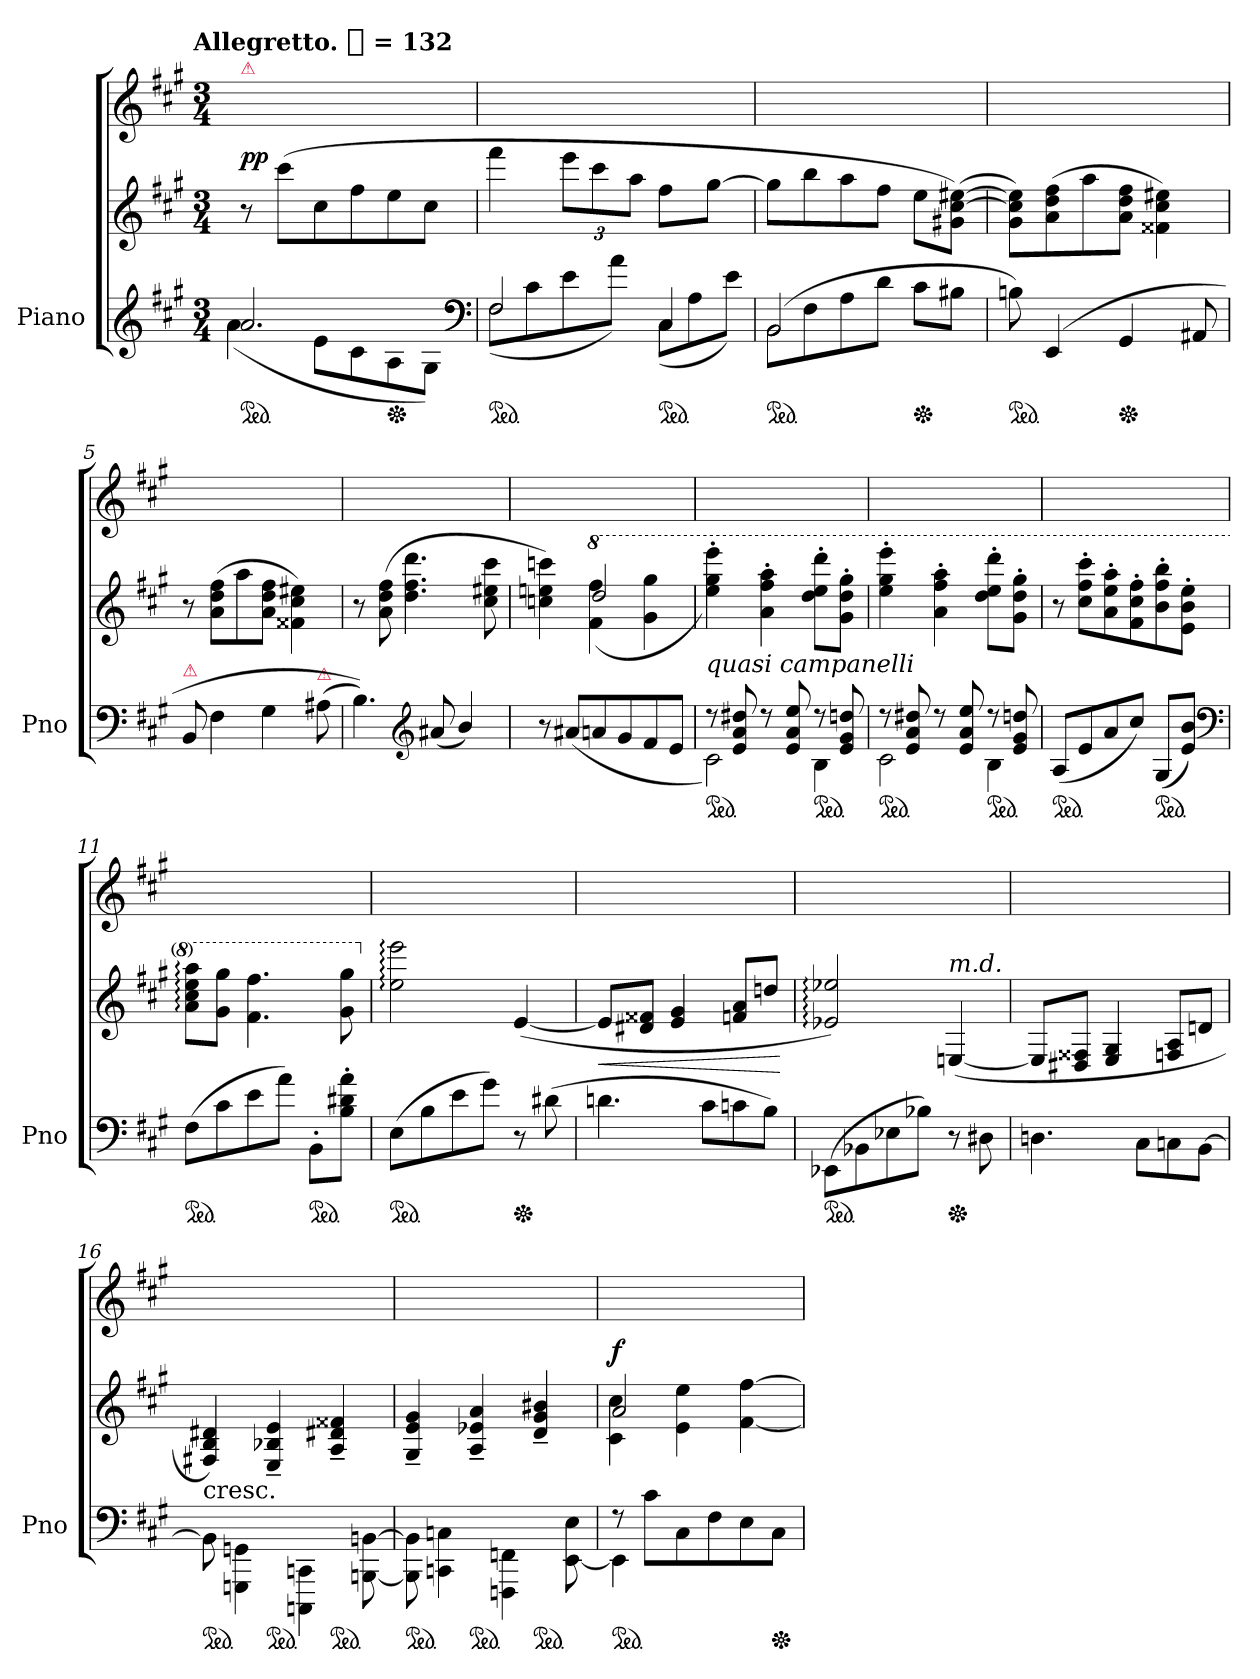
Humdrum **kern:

**kern	**kern	**kern	**dynam
*part1	*part1	*part1	*part1
*staff3	*staff2	*staff1	*staff1/2/3
*I"Piano	*	*	*
*I'Pno	*	*	*
*clefG2	*clefG2	*clefG2	*
*k[f#c#g#]	*k[f#c#g#]	*k[f#c#g#]	*
*A:	*A:	*A:	*
!!LO:TX:omd:t=Allegretto. [quarter] = 132
*M3/4	*M3/4	*M3/4	*
*MM132	*MM132	*MM132	*
=1	=1	=1	=1
*^	*	*	*
!	!	!	!LO:TX:a:color=crimson:t=⚠	!
!	!	!	!	!LO:DY:c=2
*ped	*	*	*	*
2.a/	(>4a\	8r	2.ryy	pp
.	.	(8ccc#\L	.	.
.	8e\L	8cc#\	.	.
.	8c#\	8ff#\	.	.
*Xped	*	*	*	*
.	8A\	8ee\	.	.
.	8G#\J)	8cc#\J	.	.
*clefF4	*	*	*	*
=2	=2	=2	=2	=2
!	!LO:N:vis=2	!	!	!
*ped	*	*	*	*
2F#/	(>8F#\	4fff#\	2.ryy	.
.	8c#\	.	.	.
.	8e\	12eee\L	.	.
.	.	12ccc#\	.	.
.	8a\J)	.	.	.
.	.	12aa\J	.	.
*	*Xtuplet	*	*	*
*ped	*	*	*	*
4C#/	(>12C#\L	8ff#\L	.	.
.	12A\	.	.	.
.	.	[8gg#\J	.	.
.	12e\J)	.	.	.
=3	=3	=3	=3	=3
!	!LO:N:vis=2	!	!	!
*ped	*	*	*	*
(2BB/	8BB\	8gg#\L]	2.ryy	.
.	8F#\	8bb\	.	.
.	8A\	8aa\	.	.
.	8d\J	8ff#\J	.	.
*Xped	*	*	*	*
8c#\L	4ryy	8ee\L	.	.
8B#X\J	.	(<8g#X\ [8cc#\ [8ee#X\J)	.	.
*v	*v	*	*	*
=4	=4	=4	=4
*ped	*	*	*
8Bn\)	8g#\ 8cc#]\ 8ee#]\L)	2.ryy	.
(4EE/	(8a\ 8dd\ 8ff#\	.	.
.	8aa\	.	.
*Xped	*	*	*
4GG#/	8a\ 8dd\ 8ff#\J	.	.
.	4f##X\ 4cc#\ 4ee#X\)	.	.
8AA#X/	.	.	.
=5	=5	=5	=5
!LO:TX:a:color=crimson:t=⚠	!	!	!
8BB/	8r	2.ryy	.
4F#\	(8a\ 8dd\ 8ff#\L	.	.
.	8aa\	.	.
4G#\	8a\ 8dd\ 8ff#\J	.	.
.	4f##X\ 4cc#\ 4ee#X\)	.	.
!LO:TX:a:color=crimson:t=⚠	!	!	!
(8A#X\	.	.	.
=6	=6	=6	=6
4.B\))	8r	2.ryy	.
.	(8a\ 8dd\ 8ff#\	.	.
.	4.dd\ 4.ff#\ 4.ddd\	.	.
*clefG2	*	*	*
(8a#X/	.	.	.
4b/)	.	.	.
.	8cc#\ 8ee#X\ 8ccc#\	.	.
=7	=7	=7	=7
*	*^	*	*
8r	4ccn\ 4een\ 4cccn\)	4ryy	2.ryy	.
(8a#X/L	.	.	.	.
*	*8va	*	*	*
8an/	2ddd/	(>4ff#\ 4fff#\	.	.
8g#/	.	.	.	.
8f#/	.	4gg#\ 4ggg#\	.	.
8e/J	.	.	.	.
*	*v	*v	*	*
=8	=8	=8	=8
*^	*	*	*
!	!	!LO:TX:b:i:t=quasi campanelli	!	!
*ped	*	*	*	*
8r	2c#\)	4eee'\ 4ggg#'\ 4eeee'\)	2.ryy	.
8e/ 8a/ 8dd#X/	.	.	.	.
8r	.	4aa'\ 4fff#'\ 4aaa'\	.	.
8e/ 8a/ 8ee/	.	.	.	.
*ped	*	*	*	*
8r	4B\	8ddd'\ 8eee'\ 8dddd'\L	.	.
8e/ 8g#/ 8ddn/	.	8gg#'\ 8ddd'\ 8ggg#'\J	.	.
=9	=9	=9	=9	=9
*ped	*	*	*	*
8r	2c#\	4eee'\ 4ggg#'\ 4eeee'\	2.ryy	.
8e/ 8a/ 8dd#X/	.	.	.	.
8r	.	4aa'\ 4fff#'\ 4aaa'\	.	.
8e/ 8a/ 8ee/	.	.	.	.
*ped	*	*	*	*
8r	4B\	8ddd'\ 8eee'\ 8dddd'\L	.	.
8e/ 8g#/ 8ddn/	.	8gg#'\ 8ddd'\ 8ggg#'\J	.	.
*v	*v	*	*	*
=10	=10	=10	=10
*ped	*	*	*
(8A/L	8r	2.ryy	.
8e/	8ccc#'\ 8fff#'\ 8cccc#'\L	.	.
8a/	8aa'\ 8eee'\ 8aaa'\	.	.
8cc#/J)	8ff#'\ 8ccc#'\ 8fff#'\	.	.
*ped	*	*	*
(8G#/L	8bb'\ 8fff#'\ 8bbb'\	.	.
8e/ 8b/J)	8ee'\ 8bb'\ 8eee'\J	.	.
*clefF4	*	*	*
=11	=11	=11	=11
*ped	*	*	*
(8F#\L	8aa:\ 8ccc#:\ 8eee:\ 8aaa:\L	2.ryy	.
8c#\	8gg#\ 8ggg#\J	.	.
8e\	4.ff#\ 4.fff#\	.	.
8a\J)	.	.	.
*ped	*	*	*
8BB'\L	.	.	.
8B'\ 8d#X'\ 8a'\J	8gg#\ 8ggg#\	.	.
=12	=12	=12	=12
*	*X8va	*	*
*ped	*	*	*
(8E\L	2ee:\ 2eee:\	2.ryy	.
8B\	.	.	.
8e\	.	.	.
8g#\J)	.	.	.
*Xped	*	*	*
8r	(>[4e/	.	.
(8d#X\	.	.	.
=13	=13	=13	=13
!	!	!	!LO:HP:c=2
4.dn\	8e/L]	2.ryy	<
.	8d#X/ 8f##X/J	.	.
.	4e/ 4g#/	.	.
8c#\L	.	.	.
8cn\	8fn/ 8a/L	.	.
8B\J)	8ddn/J	.	.
.	.	.	[
=14	=14	=14	=14
*ped	*	*	*
(8EE-X\L	2e-X:/ 2ee-X:/)	2.ryy	.
8BB-X\	.	.	.
8E-X\	.	.	.
8B-X\J)	.	.	.
!	!LO:TX:a:i:t=m.d.	!	!
*Xped	*	*	*
8r	([4En/	.	.
8D#X\	.	.	.
=15	=15	=15	=15
4.Dn\	8E/L]	2.ryy	.
.	8D#X/ 8F##X/J	.	.
.	4E/ 4G#/	.	.
8C#\L	.	.	.
8Cn\	8Fn/ 8A/L	.	.
[8BB\J	8dn/J	.	.
=16	=16	=16	=16
!	!LO:TX:c:t=cresc.	!	!
*ped	*	*	*
8BB\]	4F#X/ 4B/ 4d#X/)	2.ryy	.
4GGGn\ 4GGn\	.	.	.
*ped	*	*	*
.	4E~/ 4B-X~/ 4e~/	.	.
4CCCn\ 4CCn\	.	.	.
*ped	*	*	*
.	4A~/ 4d#X~/ 4f##X~/	.	.
[8BBBn\ [8BBn\	.	.	.
=17	=17	=17	=17
!LO:N:vis=4	!	!	!
*ped	*	*	*
8BBB]\ 8BB]\	4G#~/ 4e~/ 4g#~/	2.ryy	.
4CCn\ 4Cn\	.	.	.
*ped	*	*	*
.	4A~/ 4e-X~/ 4a~/	.	.
4FFFn\ 4FFn\	.	.	.
*ped	*	*	*
.	4d~/ 4g#~/ 4b#X~/	.	.
[8EE\ 8E\	.	.	.
=18	=18	=18	=18
*^	*^	*	*
!	!	!	!	!	!LO:DY:c=2
*ped	*	*	*	*	*
8rF	4EE\]	2a/	4c#\ 4cc#\	2.ryy	f
8c#\L	.	.	.	.	.
8C#\	2ryy	.	4e\ 4ee\	.	.
8F#\	.	.	.	.	.
8E\	.	[4f#\ [4ff#\	4ryy	.	.
*Xped	*	*	*	*	*
8C#\J	.	.	.	.	.
*v	*v	*	*	*	*
*	*v	*v	*	*
=	=	=	=
*-	*-	*-	*-
